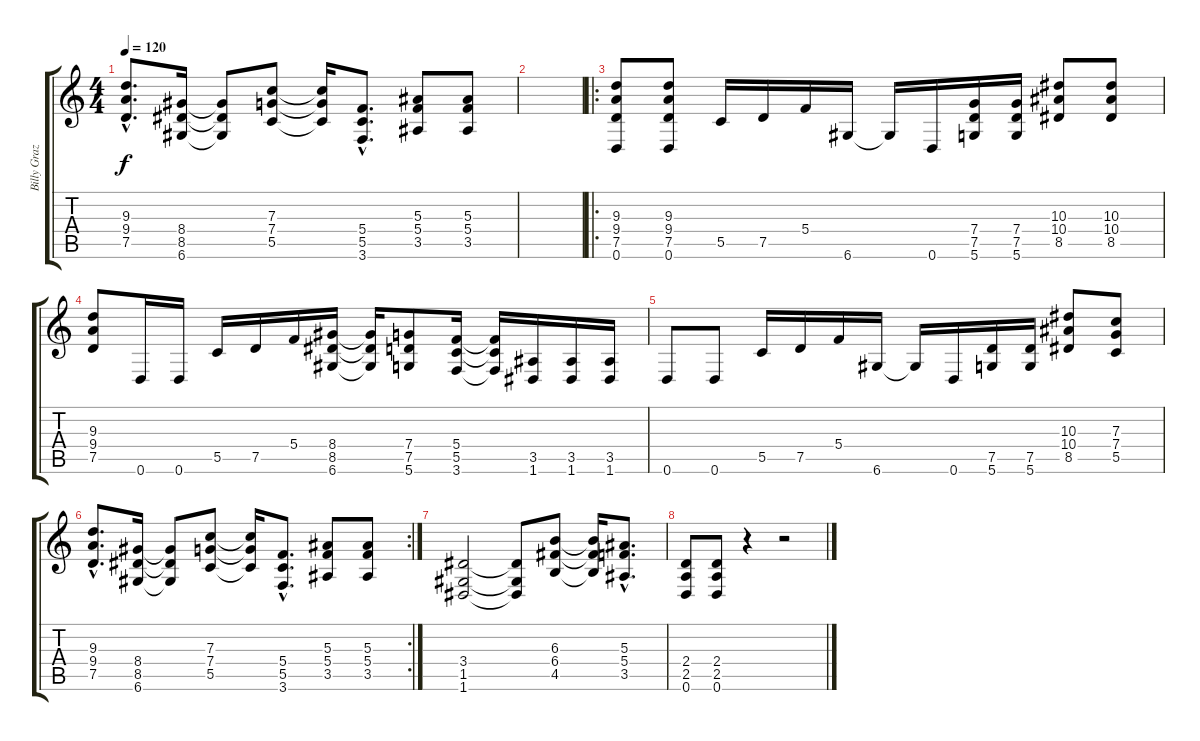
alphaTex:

\track ("Billy Graziadei" "Billy Graz") {instrument overdrivenguitar}
\staff {score tabs}
\tuning (D4 A3 F3 C3 G2 D2) {hide}
\ts (4 4)
\tempo 120
\clef g2
\ks c
(9.3{hac} 9.4{hac} 7.5{hac}).8{d dy f} (8.4 8.5 6.6).16 (8.4{t} 8.5{t} 6.6{t}).8 (7.3 7.4 5.5).8 (7.3{t} 7.4{t} 5.5{t}).16 (5.4{hac} 5.5{hac} 3.6{hac}).8{d} (5.3 5.4 3.5).8 (5.3 5.4 3.5).8 |
|
\ro
(9.3 9.4 7.5 0.6).8 (9.3 9.4 7.5 0.6).8 5.5.16 7.5.16 5.4.16 6.6.16 6.6{t}.16 0.6.16 (7.4 7.5 5.6).16 (7.4 7.5 5.6).16 (10.3 10.4 8.5).8 (10.3 10.4 8.5).8 |
(9.3 9.4 7.5).8 0.6.16 0.6.16 5.5.16 7.5.16 5.4.16 (8.4 8.5 6.6).16 (8.4{t} 8.5{t} 6.6{t}).16 (7.4 7.5 5.6).8 (5.4 5.5 3.6).16 (5.4{t} 5.5{t} 3.6{t}).16 (3.5 1.6).16 (3.5 1.6).16 (3.5 1.6).16 |
0.6.8 0.6.8 5.5.16 7.5.16 5.4.16 6.6.16 6.6{t}.16 0.6.16 (7.5 5.6).16 (7.5 5.6).16 (10.3 10.4 8.5).8 (7.3 7.4 5.5).8 |
\rc 2
(9.3{hac} 9.4{hac} 7.5{hac}).8{d} (8.4 8.5 6.6).16 (8.4{t} 8.5{t} 6.6{t}).8 (7.3 7.4 5.5).8 (7.3{t} 7.4{t} 5.5{t}).16 (5.4{hac} 5.5{hac} 3.6{hac}).8{d} (5.3 5.4 3.5).8 (5.3 5.4 3.5).8 |
(3.4 1.5 1.6).2 (3.4{t} 1.5{t} 1.6{t}).8 (6.3 6.4 4.5).8 (6.3{t} 6.4{t} 4.5{t}).16 (5.3{hac} 5.4{hac} 3.5{hac}).8{d} |
(2.4 2.5 0.6).8 (2.4 2.5 0.6).8 r.4 r.2
